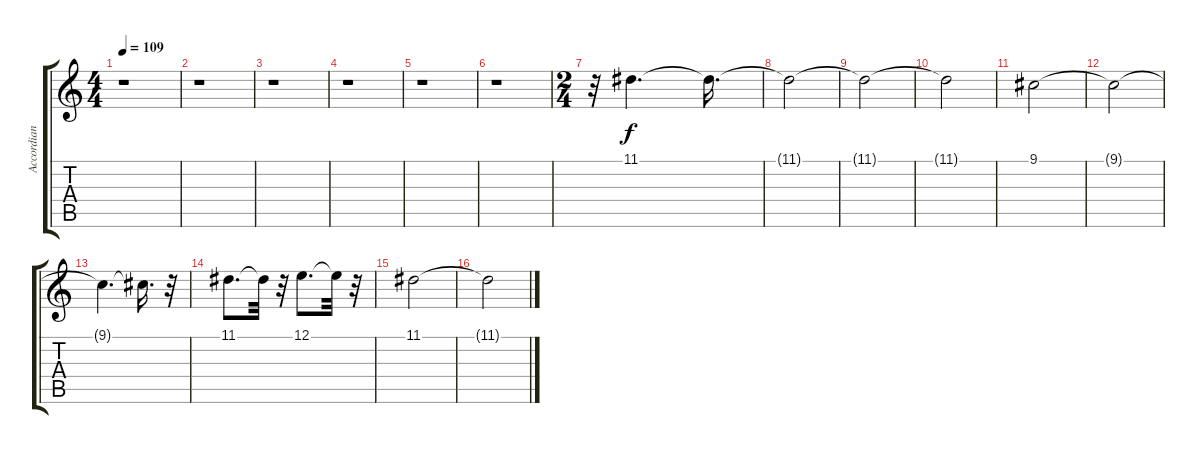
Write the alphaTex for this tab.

\track ("Accordian" "Accordian") {solo instrument accordion}
\staff {score tabs}
\tuning (E4 B3 G3 D3 A2 E2) {hide}
\ts (4 4)
\tempo 109
\clef g2
\ks c
r.1{dy f} |
r.1 |
r.1 |
r.1 |
r.1 |
r.1 |
\ts (2 4)
r.32 11.1.4{d instrument accordion} 11.1{t}.16{d} |
11.1{t}.2 |
11.1{t}.2 |
11.1{t}.2 |
9.1.2 |
9.1{t}.2 |
9.1{t}.4{d} 9.1{t}.16{d} r.32 |
11.1.8{d} 11.1{t}.32 r.32 12.1.8{d} 12.1{t}.32 r.32 |
11.1.2 |
11.1{t}.2
